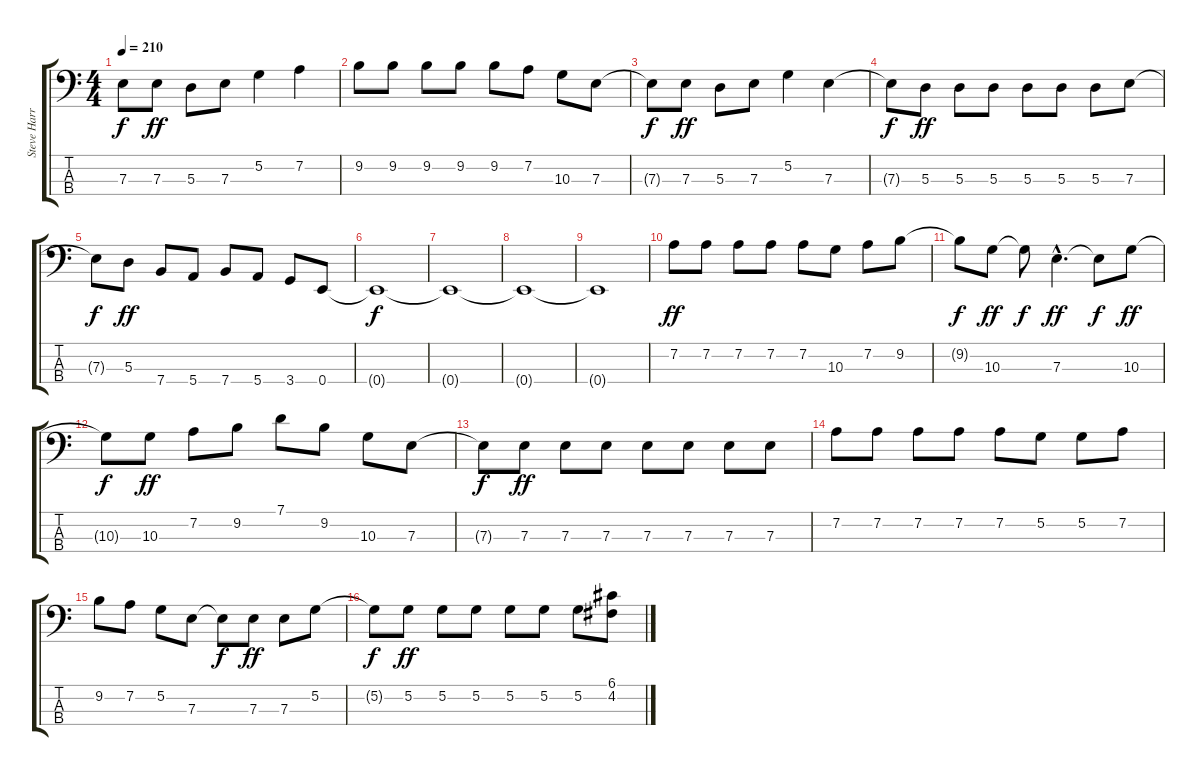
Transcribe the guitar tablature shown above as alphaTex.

\track ("Steve Harris" "Steve Harr") {instrument electricbassfinger}
\staff {score tabs}
\tuning (G2 D2 A1 E1) {hide}
\ts (4 4)
\tempo 210
\clef f4
\ks c
7.3{t}.8{dy f} 7.3.8{dy ff} 5.3.8 7.3.8 5.2.4 7.2.4 |
9.2.8 9.2.8 9.2.8 9.2.8 9.2.8 7.2.8 10.3.8 7.3.8 |
7.3{t}.8{dy f} 7.3.8{dy ff} 5.3.8 7.3.8 5.2.4 7.3.4 |
7.3{t}.8{dy f} 5.3.8{dy ff} 5.3.8 5.3.8 5.3.8 5.3.8 5.3.8 7.3.8 |
7.3{t}.8{dy f} 5.3.8{dy ff} 7.4.8 5.4.8 7.4.8 5.4.8 3.4.8 0.4.8 |
0.4{t}.1{dy f} |
0.4{t}.1 |
0.4{t}.1 |
0.4{t}.1 |
7.2.8{dy ff} 7.2.8 7.2.8 7.2.8 7.2.8 10.3.8 7.2.8 9.2.8 |
9.2{t}.8{dy f} 10.3.8{dy ff} 10.3{t}.8{dy f} 7.3{hac}.4{d dy ff} 7.3{t}.8{dy f} 10.3.8{dy ff} |
10.3{t}.8{dy f} 10.3.8{dy ff} 7.2.8 9.2.8 7.1.8 9.2.8 10.3.8 7.3.8 |
7.3{t}.8{dy f} 7.3.8{dy ff} 7.3.8 7.3.8 7.3.8 7.3.8 7.3.8 7.3.8 |
7.2.8 7.2.8 7.2.8 7.2.8 7.2.8 5.2.8 5.2.8 7.2.8 |
9.2.8 7.2.8 5.2.8 7.3.8 7.3{t}.8{dy f} 7.3.8{dy ff} 7.3.8 5.2.8 |
5.2{t}.8{dy f} 5.2.8{dy ff} 5.2.8 5.2.8 5.2.8 5.2.8 5.2.8 (6.1 4.2).8
